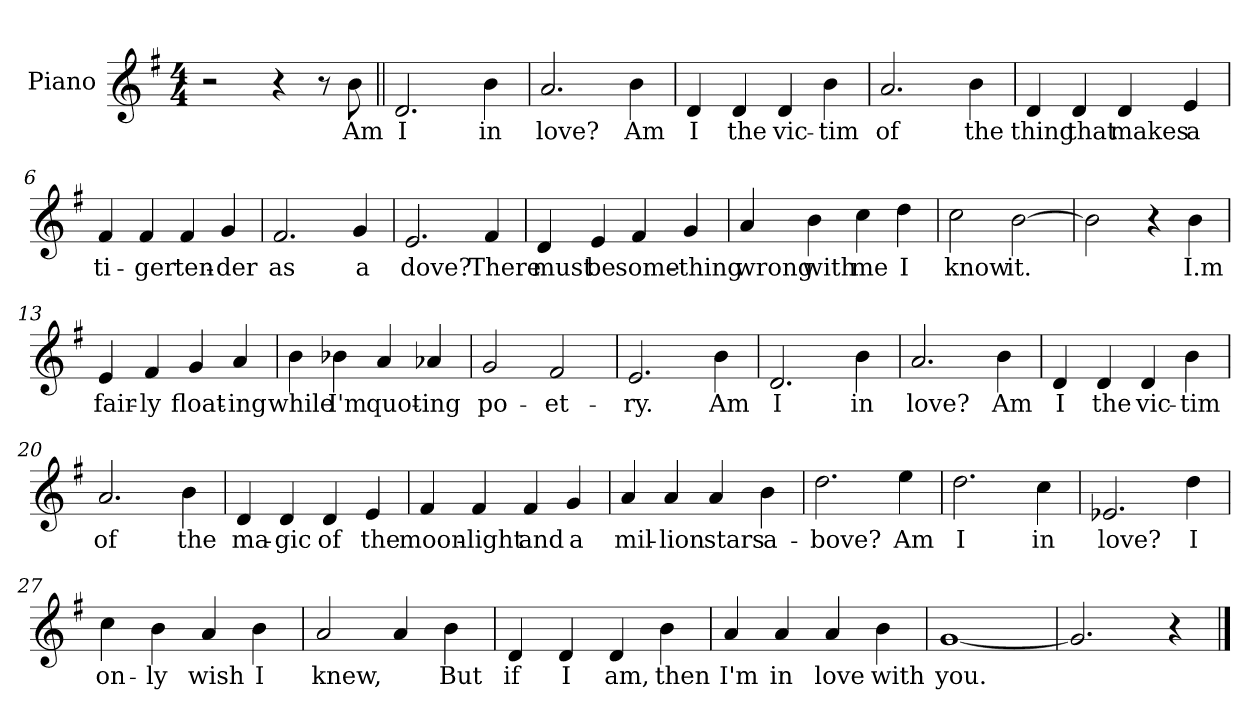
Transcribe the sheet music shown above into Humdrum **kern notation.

**kern	**text
*part1	*part1
*staff1	*staff1
*I"Piano	*
*I'Pno	*
*clefG2	*
*k[f#]	*
*G:	*
*M4/4	*
=	=
2r	.
4r	.
8r	.
8b\	Am
=1||	=1||
2.d/	I
4b\	in
=2	=2
2.a/	love?
4b\	Am
=3	=3
4d/	I
4d/	the
4d/	vic-
4b\	-tim
=4	=4
2.a/	of
4b\	the
=5	=5
4d/	thing
4d/	that
4d/	makes
4e/	a
!!LO:LB:g=z
=6	=6
4f#/	ti-
4f#/	-ger
4f#/	ten-
4g/	-der
=7	=7
2.f#/	as
4g/	a
=8	=8
2.e/	dove?
4f#/	There
=9	=9
4d/	must
4e/	be
4f#/	some-
4g/	-thing
!!LO:LB:g=z
=10	=10
4a/	wrong
4b\	with
4cc\	me
4dd\	I
=11	=11
2cc\	know
[2b\	it.
=12	=12
2b\]	.
4r	.
4b\	I.m
=13	=13
4e/	fair-
4f#/	-ly
4g/	float-
4a/	-ing
!!LO:LB:g=z
=14	=14
4b\	while
4b-X\	I'm
4a/	quot-
4a-X/	-ing
=15	=15
2g/	po-
2f#/	-et-
=16	=16
2.e/	-ry.
4b\	Am
=17	=17
2.d/	I
4b\	in
=18	=18
2.a/	love?
4b\	Am
!!LO:LB:g=z
=19	=19
4d/	I
4d/	the
4d/	vic-
4b\	-tim
=20	=20
2.a/	of
4b\	the
=21	=21
4d/	ma-
4d/	-gic
4d/	of
4e/	the
=22	=22
4f#/	moon-
4f#/	-light
4f#/	and
4g/	a
!!LO:LB:g=z
=23	=23
4a/	mil-
4a/	-lion
4a/	stars
4b\	a-
=24	=24
2.dd\	-bove?
4ee\	Am
=25	=25
2.dd\	I
4cc\	in
=26	=26
2.e-X/	love?
4dd\	I
=27	=27
4cc\	on-
4b\	-ly
4a/	wish
4b\	I
!!LO:LB:g=z
=28	=28
2a/	knew,
4a/	.
4b\	But
=29	=29
4d/	if
4d/	I
4d/	am,
4b\	then
=30	=30
4a/	I'm
4a/	in
4a/	love
4b\	with
=31	=31
[1g	you.
=32	=32
2.g/]	.
4r	.
==	==
*-	*-
